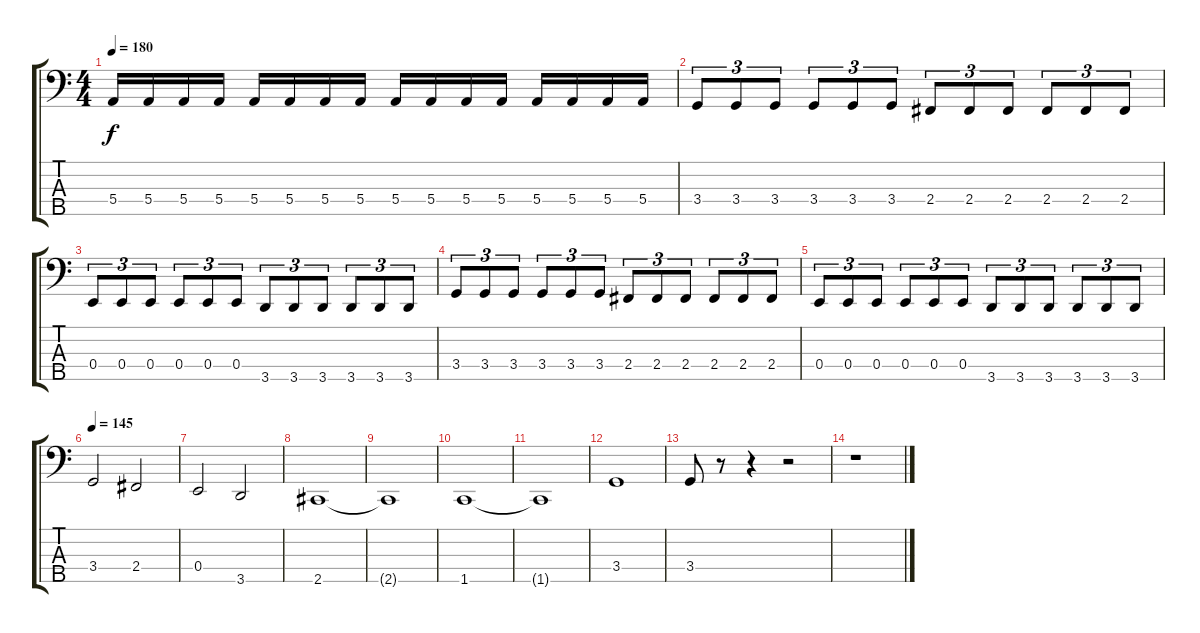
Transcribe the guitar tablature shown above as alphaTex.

\track "" {instrument electricbassfinger}
\staff {score tabs}
\tuning (G2 D2 A1 E1 B0) {hide}
\ts (4 4)
\tempo 180
\clef f4
\ks c
5.4.16{dy f} 5.4.16 5.4.16 5.4.16 5.4.16 5.4.16 5.4.16 5.4.16 5.4.16 5.4.16 5.4.16 5.4.16 5.4.16 5.4.16 5.4.16 5.4.16 |
3.4.8{tu (3 2)} 3.4.8{tu (3 2)} 3.4.8{tu (3 2)} 3.4.8{tu (3 2)} 3.4.8{tu (3 2)} 3.4.8{tu (3 2)} 2.4.8{tu (3 2)} 2.4.8{tu (3 2)} 2.4.8{tu (3 2)} 2.4.8{tu (3 2)} 2.4.8{tu (3 2)} 2.4.8{tu (3 2)} |
0.4.8{tu (3 2)} 0.4.8{tu (3 2)} 0.4.8{tu (3 2)} 0.4.8{tu (3 2)} 0.4.8{tu (3 2)} 0.4.8{tu (3 2)} 3.5.8{tu (3 2)} 3.5.8{tu (3 2)} 3.5.8{tu (3 2)} 3.5.8{tu (3 2)} 3.5.8{tu (3 2)} 3.5.8{tu (3 2)} |
3.4.8{tu (3 2)} 3.4.8{tu (3 2)} 3.4.8{tu (3 2)} 3.4.8{tu (3 2)} 3.4.8{tu (3 2)} 3.4.8{tu (3 2)} 2.4.8{tu (3 2)} 2.4.8{tu (3 2)} 2.4.8{tu (3 2)} 2.4.8{tu (3 2)} 2.4.8{tu (3 2)} 2.4.8{tu (3 2)} |
0.4.8{tu (3 2)} 0.4.8{tu (3 2)} 0.4.8{tu (3 2)} 0.4.8{tu (3 2)} 0.4.8{tu (3 2)} 0.4.8{tu (3 2)} 3.5.8{tu (3 2)} 3.5.8{tu (3 2)} 3.5.8{tu (3 2)} 3.5.8{tu (3 2)} 3.5.8{tu (3 2)} 3.5.8{tu (3 2)} |
\tempo 145
3.4.2 2.4.2 |
0.4.2 3.5.2 |
2.5.1 |
2.5{t}.1 |
1.5.1 |
1.5{t}.1 |
3.4.1 |
3.4.8 r.8 r.4 r.2 |
r.1
